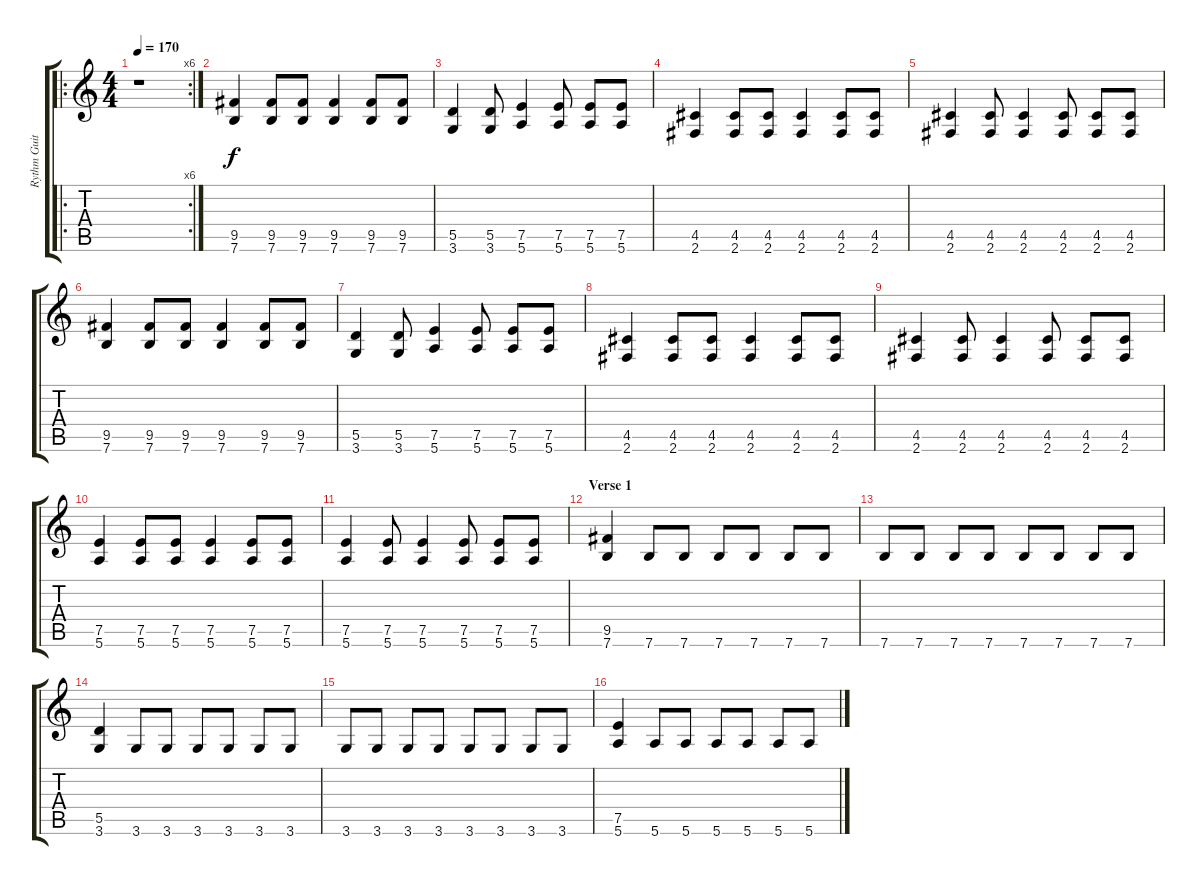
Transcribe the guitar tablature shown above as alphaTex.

\track ("Rythm Guitar" "Rythm Guit") {instrument overdrivenguitar}
\staff {score tabs}
\tuning (E4 B3 G3 D3 A2 E2) {hide}
\ro
\rc 6
\ts (4 4)
\tempo 170
\clef g2
\ks c
r.1{dy f instrument overdrivenguitar} |
(9.5 7.6).4 (9.5 7.6).8 (9.5 7.6).8 (9.5 7.6).4 (9.5 7.6).8 (9.5 7.6).8 |
(5.5 3.6).4 (5.5 3.6).8 (7.5 5.6).4 (7.5 5.6).8 (7.5 5.6).8 (7.5 5.6).8 |
(4.5 2.6).4 (4.5 2.6).8 (4.5 2.6).8 (4.5 2.6).4 (4.5 2.6).8 (4.5 2.6).8 |
(4.5 2.6).4 (4.5 2.6).8 (4.5 2.6).4 (4.5 2.6).8 (4.5 2.6).8 (4.5 2.6).8 |
(9.5 7.6).4 (9.5 7.6).8 (9.5 7.6).8 (9.5 7.6).4 (9.5 7.6).8 (9.5 7.6).8 |
(5.5 3.6).4 (5.5 3.6).8 (7.5 5.6).4 (7.5 5.6).8 (7.5 5.6).8 (7.5 5.6).8 |
(4.5 2.6).4 (4.5 2.6).8 (4.5 2.6).8 (4.5 2.6).4 (4.5 2.6).8 (4.5 2.6).8 |
(4.5 2.6).4 (4.5 2.6).8 (4.5 2.6).4 (4.5 2.6).8 (4.5 2.6).8 (4.5 2.6).8 |
(7.5 5.6).4 (7.5 5.6).8 (7.5 5.6).8 (7.5 5.6).4 (7.5 5.6).8 (7.5 5.6).8 |
(7.5 5.6).4 (7.5 5.6).8 (7.5 5.6).4 (7.5 5.6).8 (7.5 5.6).8 (7.5 5.6).8 |
\section ("" "Verse 1")
(9.5 7.6).4 7.6.8 7.6.8 7.6.8 7.6.8 7.6.8 7.6.8 |
7.6.8 7.6.8 7.6.8 7.6.8 7.6.8 7.6.8 7.6.8 7.6.8 |
(5.5 3.6).4 3.6.8 3.6.8 3.6.8 3.6.8 3.6.8 3.6.8 |
3.6.8 3.6.8 3.6.8 3.6.8 3.6.8 3.6.8 3.6.8 3.6.8 |
(7.5 5.6).4 5.6.8 5.6.8 5.6.8 5.6.8 5.6.8 5.6.8
